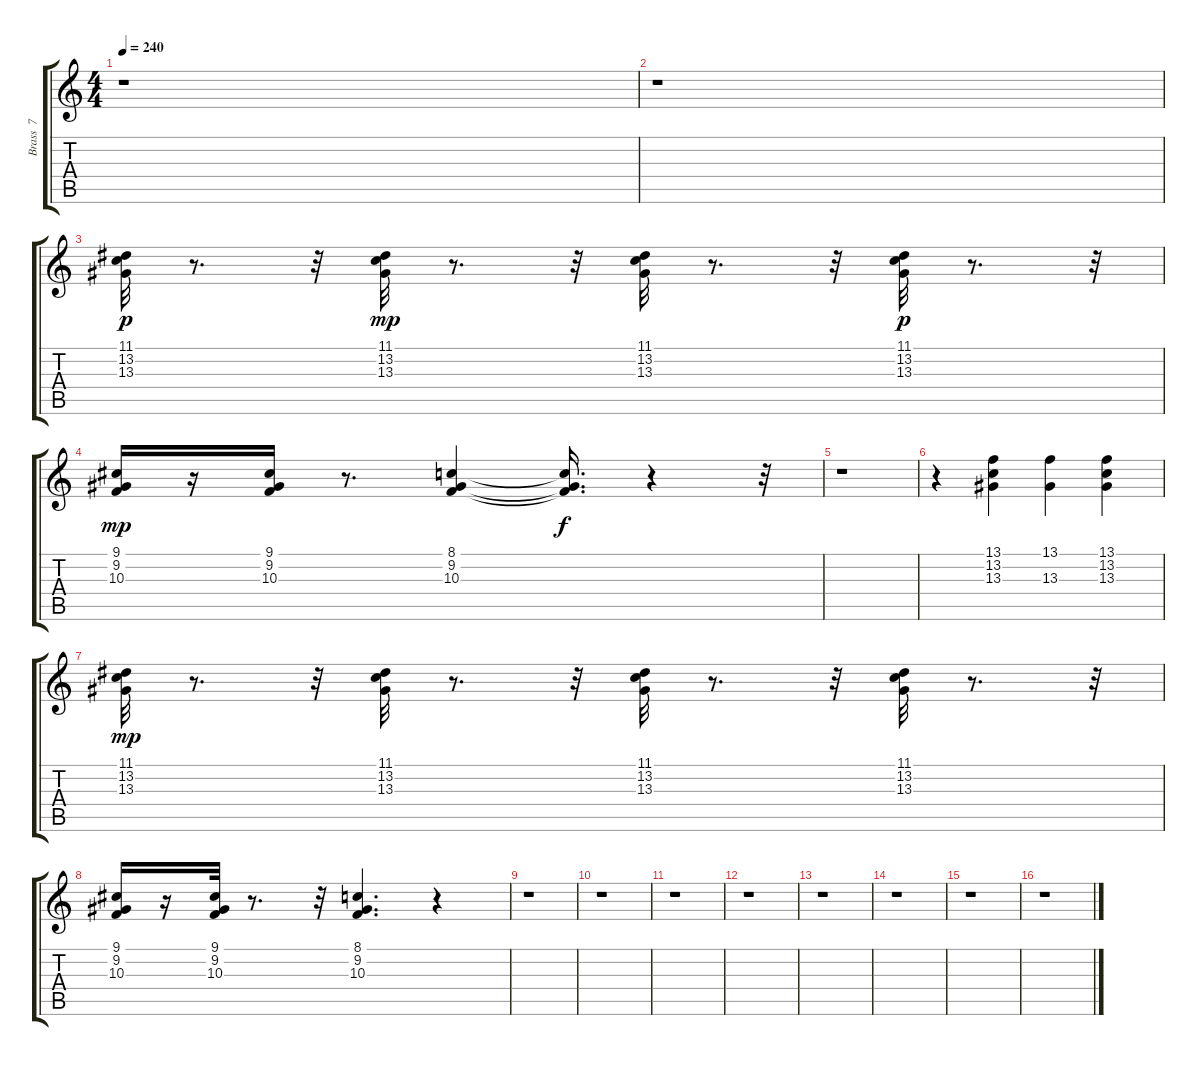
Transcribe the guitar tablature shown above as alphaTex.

\track ("Brass  7" "Brass  7") {instrument brasssection}
\staff {score tabs}
\tuning (E4 B3 G3 D3 A2 E2) {hide}
\ts (4 4)
\tempo 240
\clef g2
\ks c
r.1{dy ff} |
r.1 |
(11.1 13.2 13.3).32{dy p} r.8{d} r.32 (11.1 13.2 13.3).32{dy mp} r.8{d} r.32 (11.1 13.2 13.3).32 r.8{d} r.32 (11.1 13.2 13.3).32{dy p} r.8{d} r.32 |
(9.1 9.2 10.3).16{dy mp} r.16 (9.1 9.2 10.3).16 r.8{d} (8.1 9.2 10.3).4 (8.1{t} 9.2{t} 10.3{t}).16{d dy f} r.4 r.32 |
r.1 |
r.4 (13.1 13.2 13.3).4 (13.1 13.3).4 (13.1 13.2 13.3).4 |
(11.1 13.2 13.3).32{dy mp} r.8{d} r.32 (11.1 13.2 13.3).32 r.8{d} r.32 (11.1 13.2 13.3).32 r.8{d} r.32 (11.1 13.2 13.3).32 r.8{d} r.32 |
(9.1 9.2 10.3).16 r.16 (9.1 9.2 10.3).32 r.8{d} r.32 (8.1 9.2 10.3).4{d} r.4 |
r.1 |
r.1 |
r.1 |
r.1 |
r.1 |
r.1 |
r.1 |
r.1
